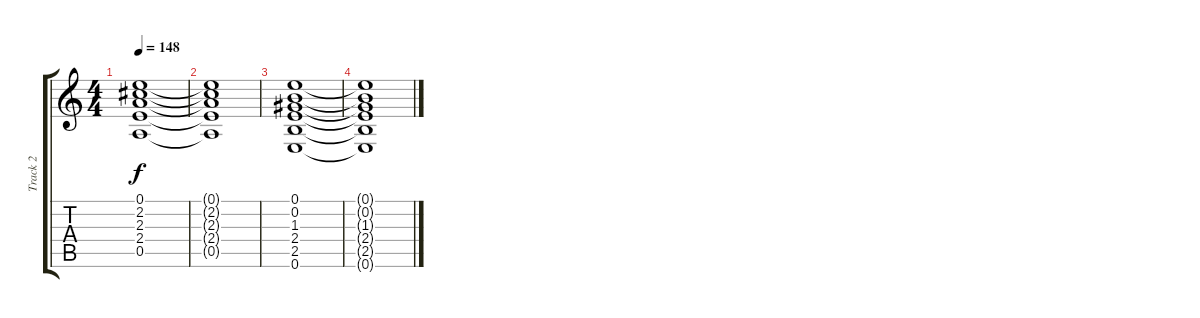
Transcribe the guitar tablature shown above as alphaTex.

\track ("Track 2" "Track 2") {instrument acousticguitarsteel}
\staff {score tabs}
\tuning (E4 B3 G3 D3 A2 E2) {hide}
\ts (4 4)
\tempo 148
\clef g2
\ks c
(0.1 2.2 2.3 2.4 0.5).1{dy f} |
(0.1{t} 2.2{t} 2.3{t} 2.4{t} 0.5{t}).1 |
(0.1 0.2 1.3 2.4 2.5 0.6).1 |
(0.1{t} 0.2{t} 1.3{t} 2.4{t} 2.5{t} 0.6{t}).1
